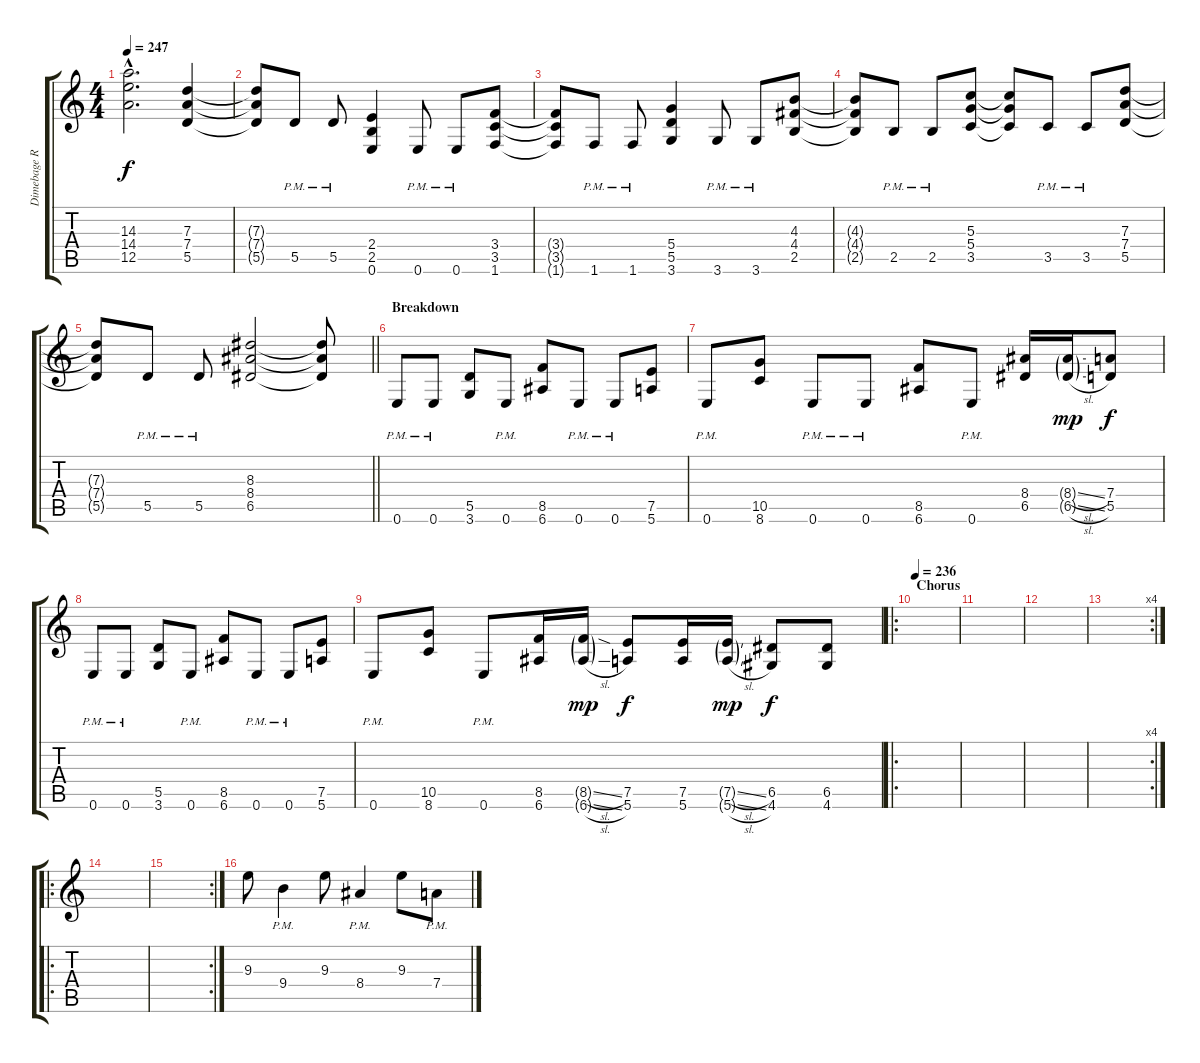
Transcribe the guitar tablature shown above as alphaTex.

\track ("Dimebage Rhythm" "Dimebage R") {instrument distortionguitar}
\staff {score tabs}
\tuning (E4 B3 G3 D3 A2 E2) {hide}
\ts (4 4)
\tempo 247
\clef g2
\ks c
(14.3{hac t} 14.4{hac t} 12.5{hac t}).2{d dy f} (7.3 7.4 5.5).4 |
(7.3{t} 7.4{t} 5.5{t}).8 5.5{pm}.8 5.5{pm}.8 (2.4 2.5 0.6).4 0.6{pm}.8 0.6{pm}.8 (3.4 3.5 1.6).8 |
(3.4{t} 3.5{t} 1.6{t}).8 1.6{pm}.8 1.6{pm}.8 (5.4 5.5 3.6).4 3.6{pm}.8 3.6{pm}.8 (4.3 4.4 2.5).8 |
(4.3{t} 4.4{t} 2.5{t}).8 2.5{pm}.8 2.5{pm}.8 (5.3 5.4 3.5).8 (5.3{t} 5.4{t} 3.5{t}).8 3.5{pm}.8 3.5{pm}.8 (7.3 7.4 5.5).8 |
\barLineRight lightlight
(7.3{t} 7.4{t} 5.5{t}).8 5.5{pm}.8 5.5{pm}.8 (8.3 8.4 6.5).2 (8.3{t} 8.4{t} 6.5{t}).8 |
\section ("" "Breakdown")
0.6{pm}.8 0.6{pm}.8 (5.5 3.6).8 0.6{pm}.8 (8.5 6.6).8 0.6{pm}.8 0.6{pm}.8 (7.5 5.6).8 |
0.6{pm}.8 (10.5 8.6).8 0.6{pm}.8 0.6{pm}.8 (8.5 6.6).8 0.6{pm}.8 (8.4 6.5).16 (8.4{sl g} 6.5{sl g}).16{dy mp} (7.4 5.5).8{dy f} |
0.6{pm}.8 0.6{pm}.8 (5.5 3.6).8 0.6{pm}.8 (8.5 6.6).8 0.6{pm}.8 0.6{pm}.8 (7.5 5.6).8 |
0.6{pm}.8 (10.5 8.6).8 0.6{pm}.8 (8.5 6.6).16 (8.5{sl g} 6.6{sl g}).16{dy mp} (7.5 5.6).8{dy f} (7.5 5.6).16 (7.5{sl g} 5.6{sl g}).16{dy mp} (6.5 4.6).8{dy f} (6.5 4.6).8 |
\ro
\section ("" "Chorus")
\tempo 236
|
|
|
\rc 4
|
\ro
|
\rc 2
|
9.3.8 9.4{pm}.4 9.3.8 8.4{pm}.4 9.3.8 7.4{pm}.8
